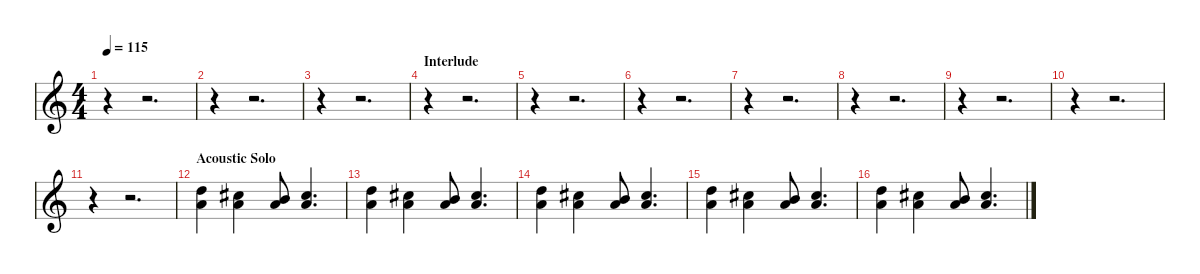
\defaultSystemsLayout 4
\hideDynamics
\bracketExtendMode nobrackets
\singleTrackTrackNamePolicy hidden
\multiTrackTrackNamePolicy hidden
\otherSystemsTrackNameOrientation horizontal
\track ("Keyboards" "pno.") {instrument acousticgrandpiano}
\staff {score}
\tuning (E4 B3 G3 D3 A2 E2)
\ts (4 4)
\tempo 115
\clef g2
\ks c
r.4{dy f beam Down} r.2{d beam Down} |
r.4{beam Down} r.2{d beam Down} |
r.4{beam Down} r.2{d beam Down} |
\section ("" "Interlude")
r.4{beam Down} r.2{d beam Down} |
r.4{beam Down} r.2{d beam Down} |
r.4{beam Down} r.2{d beam Down} |
r.4{beam Down} r.2{d beam Down} |
r.4{beam Down} r.2{d beam Down} |
r.4{beam Down} r.2{d beam Down} |
r.4{beam Down} r.2{d beam Down} |
r.4{beam Down} r.2{d beam Down} |
\section ("" "Acoustic Solo")
(15.2 14.3).4{beam Down} (14.2{acc #} 14.3).4{beam Down} (12.2 14.3).8{beam Up} (14.2{acc #} 14.3).4{d beam Up} |
(15.2 14.3).4{beam Down} (14.2{acc #} 14.3).4{beam Down} (12.2 14.3).8{beam Up} (14.2{acc #} 14.3).4{d beam Up} |
(15.2 14.3).4{beam Down} (14.2{acc #} 14.3).4{beam Down} (12.2 14.3).8{beam Up} (14.2{acc #} 14.3).4{d beam Up} |
(15.2 14.3).4{beam Down} (14.2{acc #} 14.3).4{beam Down} (12.2 14.3).8{beam Up} (14.2{acc #} 14.3).4{d beam Up} |
(15.2 14.3).4{beam Down} (14.2{acc #} 14.3).4{beam Down} (12.2 14.3).8{beam Up} (14.2{acc #} 14.3).4{d beam Up}
